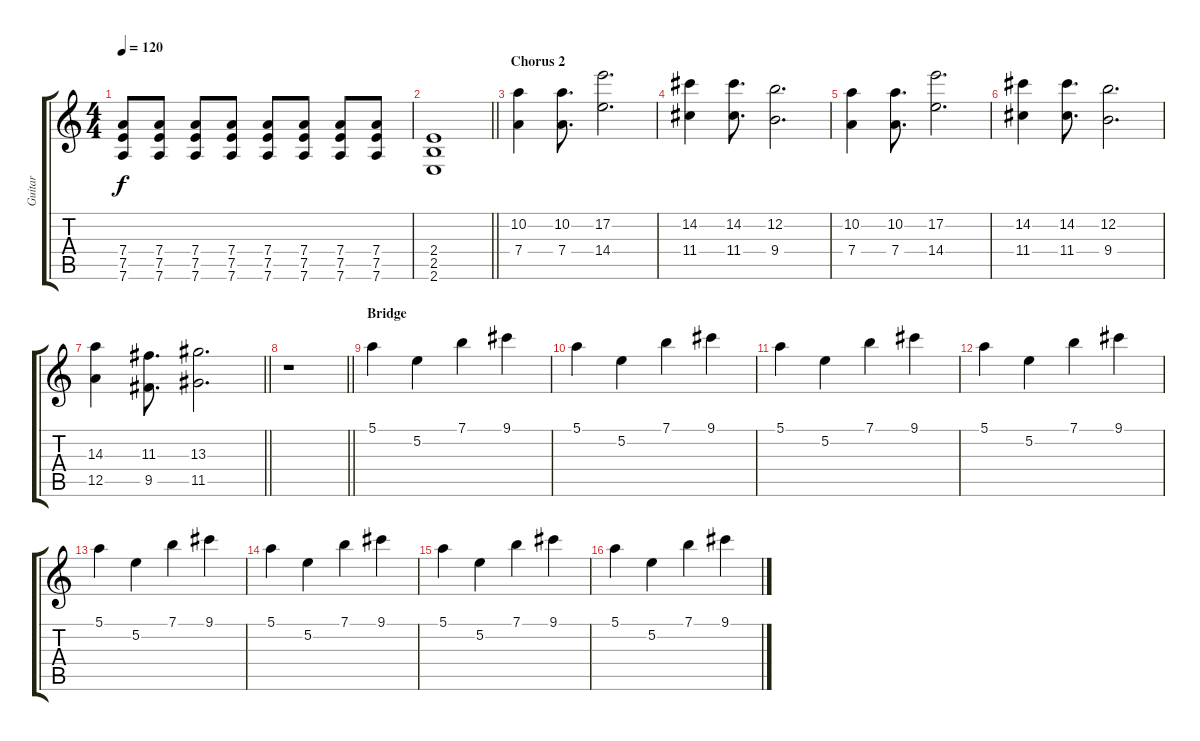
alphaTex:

\track ("Guitar" "Guitar") {instrument overdrivenguitar}
\staff {score tabs}
\tuning (E4 B3 G3 D3 A2 D2) {hide}
\ts (4 4)
\tempo 120
\clef g2
\ks c
(7.4 7.5 7.6).8{dy f} (7.4 7.5 7.6).8 (7.4 7.5 7.6).8 (7.4 7.5 7.6).8 (7.4 7.5 7.6).8 (7.4 7.5 7.6).8 (7.4 7.5 7.6).8 (7.4 7.5 7.6).8 |
\barLineRight lightlight
(2.4 2.5 2.6).1 |
\section ("" "Chorus 2")
(10.2 7.4).4 (10.2 7.4).8{d} (17.2 14.4).2{d} |
(14.2 11.4).4 (14.2 11.4).8{d} (12.2 9.4).2{d} |
(10.2 7.4).4 (10.2 7.4).8{d} (17.2 14.4).2{d} |
(14.2 11.4).4 (14.2 11.4).8{d} (12.2 9.4).2{d} |
\barLineRight lightlight
(14.3 12.5).4 (11.3 9.5).8{d} (13.3 11.5).2{d} |
\barLineRight lightlight
r.1 |
\section ("" "Bridge")
5.1.4 5.2.4 7.1.4 9.1.4 |
5.1.4 5.2.4 7.1.4 9.1.4 |
5.1.4 5.2.4 7.1.4 9.1.4 |
5.1.4 5.2.4 7.1.4 9.1.4 |
5.1.4 5.2.4 7.1.4 9.1.4 |
5.1.4 5.2.4 7.1.4 9.1.4 |
5.1.4 5.2.4 7.1.4 9.1.4 |
5.1.4 5.2.4 7.1.4 9.1.4
